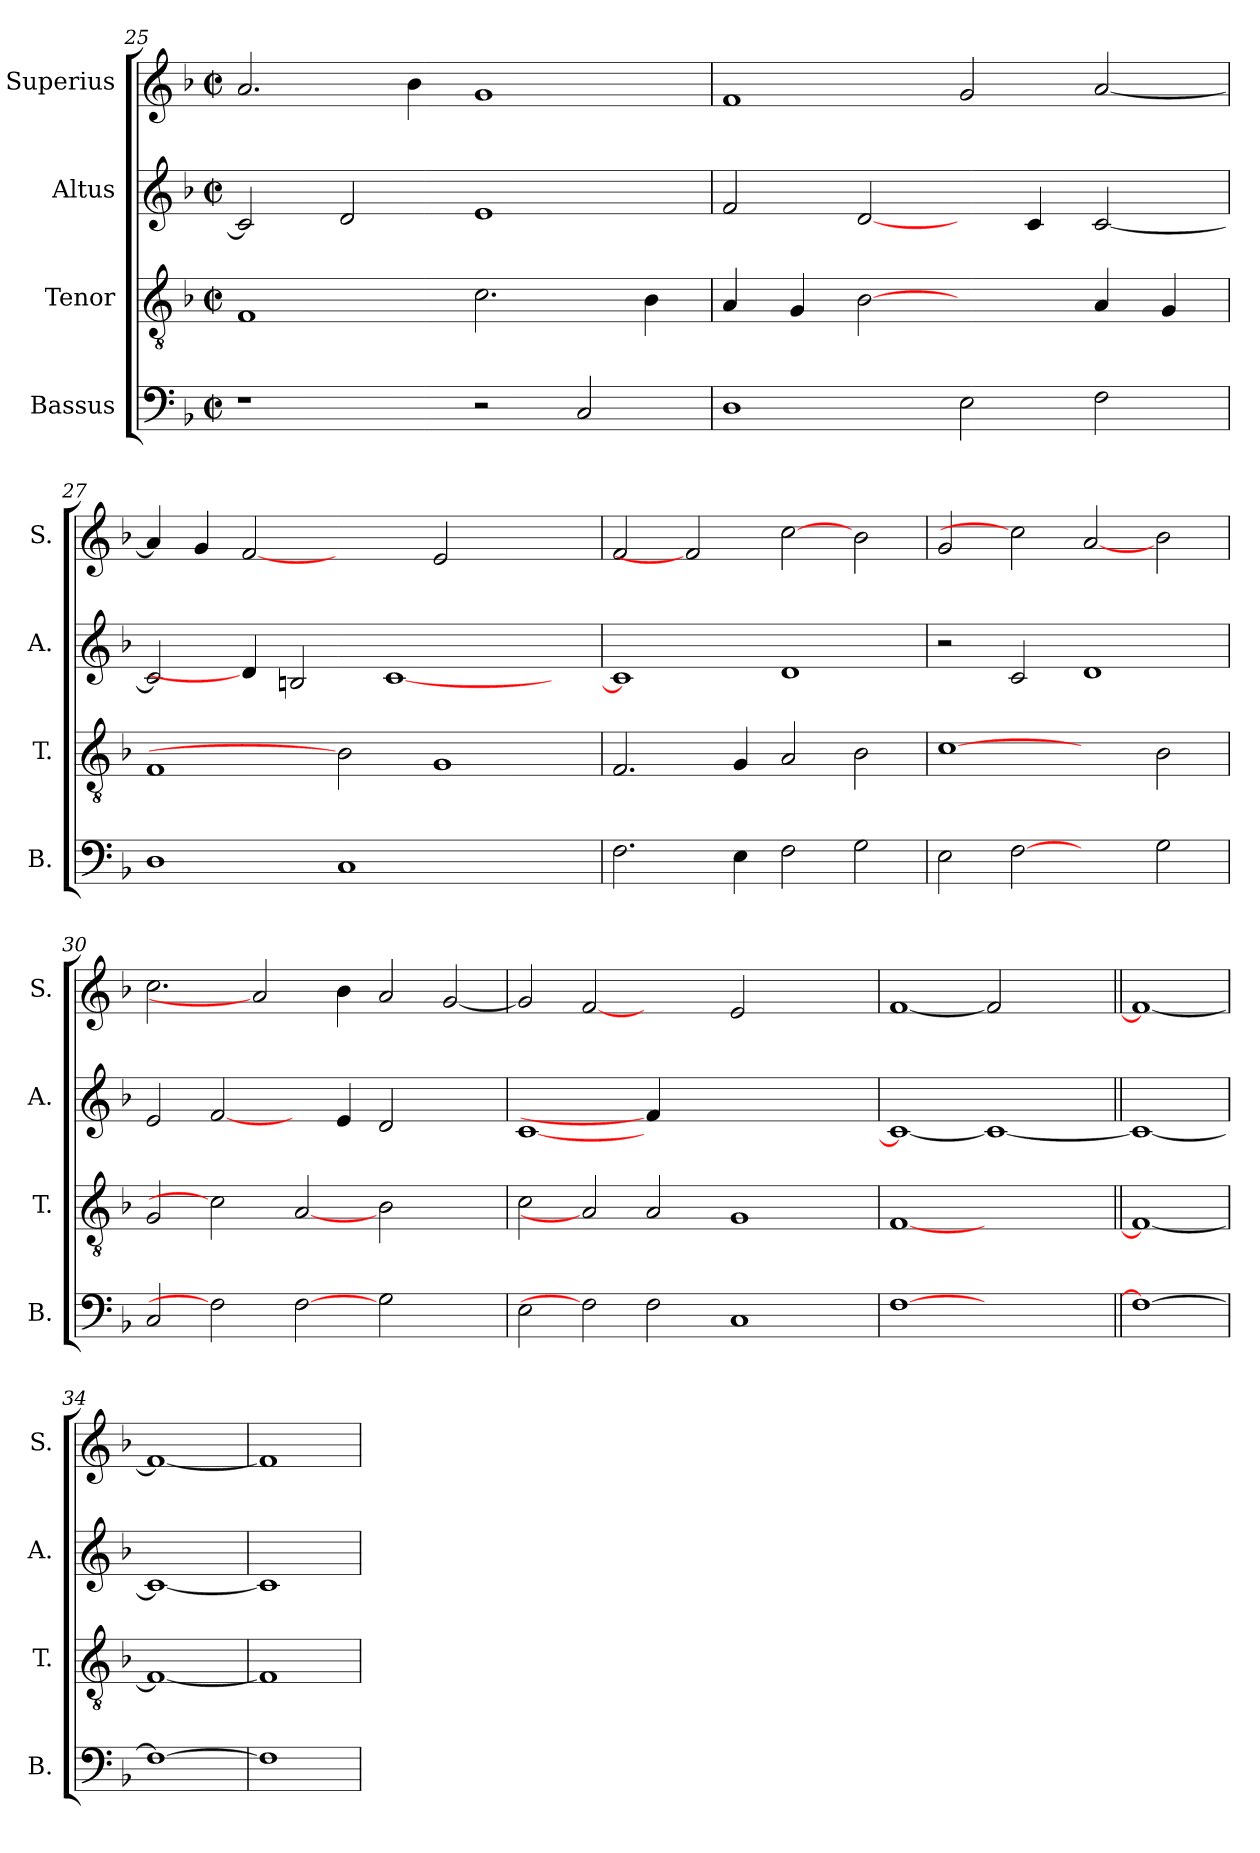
**kern	**kern	**kern	**kern
*part4	*part3	*part2	*part1
*staff4	*staff3	*staff2	*staff1
*I"Bassus	*I"Tenor	*I"Altus	*I"Superius
*I'B.	*I'T.	*I'A.	*I'S.
*clefF4	*clefGv2	*clefG2	*clefG2
*	*ITrd7c12	*	*
*k[b-]	*k[b-]	*k[b-]	*k[b-]
*F:	*F:	*F:	*F:
*M2/2	*M2/2	*M2/2	*M2/2
*met(c|)	*met(c|)	*met(c|)	*met(c|)
=25	=25	=25	=25
1r	1FFi	2ci/]	2.ai/
.	.	2di/	.
.	.	.	4b-i\
2r	2.Ci\	1ei	1gi
2Ci/	.	.	.
.	4BB-i\	.	.
=26	=26	=26	=26
1Di	4AAi/	2fi/	1fi
.	4GGi/	.	.
.	[2BB-i	[2di/	.
2Ei\	2ryy	4ryy	2gi/
.	.	4ci/	.
2Fi\	4AAi/	[<2ci/	[<2ai/
.	4GGi/	.	.
=27	=27	=27	=27
1Di	1FFi	2ci/]	4ai/]
.	.	.	4gi/
.	.	4di/]	[2fi
.	.	2Bni/	.
1Ci	2BB-i]	.	2ryy
.	.	[<1ci	.
.	1GGi	.	2ei/
2ryy	.	.	2ryy
.	.	4ryy	.
!!LO:PB:g=z
=28	=28	=28	=28
2.Fi\	2.FFi/	1ci]	2fi/
.	.	.	2fi]
4Ei\	4GGi/	.	.
2Fi\	2AAi/	1di	[2cci
2Gi\	2BB-i\	.	2b-i\
=29	=29	=29	=29
2Ei\	[1Ci	2r	2gi/
[2Fi	.	2ci/	2cci]
2ryy	2ryy	1di	[2ai
2Gi\	2BB-i\	.	2b-i\
=30	=30	=30	=30
2Ci/	2GGi/	2ei/	2.cci\
2Fi]	2Ci]	[2fi/	.
.	.	.	2ai]
[2Fi	[2AAi	4ryy	.
.	.	4ei/	4b-i\
2Gi\	2BB-i\	2di/	2ai/
2ryy	2ryy	2ryy	[<2gi/
=31	=31	=31	=31
2Ei\	2Ci\	[<1ci	2gi/]
2Fi]	2AAi]	.	[2fi
2Fi\	2AAi/	4fi/]	2ryy
.	.	1ryy	.
1Ci	1GGi	.	2ei/
.	.	.	2ryy
.	.	4ryy	.
=32	=32	=32	=32
[1Fi	[1FFi	1ci_<	[1fi
1ryy	1ryy	1ci_	2fi]
.	.	.	2ryy
=33||	=33||	=33||	=33||
1Fi_	1FFi_	1ci_	1fi_
=34	=34	=34	=34
1Fi_	1FFi_	1ci_	1fi_
=35	=35	=35	=35
1Fi]	1FFi]	1ci]	1fi]
=	=	=	=
*-	*-	*-	*-
